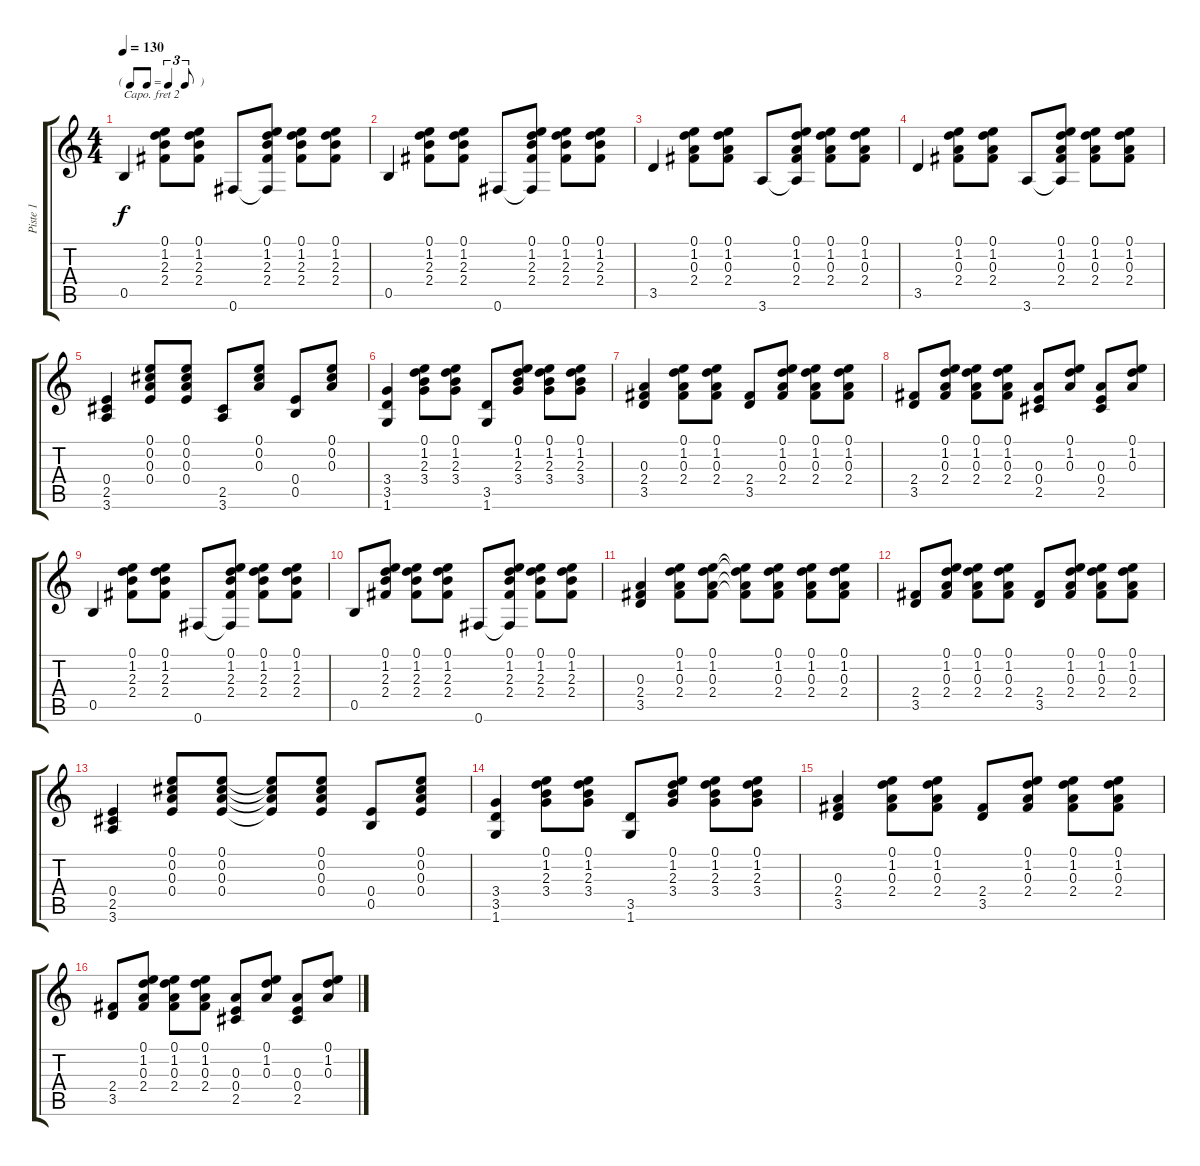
\track ("Piste 1" "Piste 1") {instrument acousticguitarsteel}
\staff {score tabs}
\capo 2
\tuning (D4 B3 G3 D3 A2 E2) {hide}
\ts (4 4)
\tf triplet8th
\tempo 130
\clef g2
\ks c
0.5.4{dy f} (0.1 1.2 2.3 2.4).8 (0.1 1.2 2.3 2.4).8 0.6.8 (0.1 1.2 2.3 2.4 0.6{t}).8 (0.1 1.2 2.3 2.4).8 (0.1 1.2 2.3 2.4).8 |
0.5.4 (0.1 1.2 2.3 2.4).8 (0.1 1.2 2.3 2.4).8 0.6.8 (0.1 1.2 2.3 2.4 0.6{t}).8 (0.1 1.2 2.3 2.4).8 (0.1 1.2 2.3 2.4).8 |
3.5.4 (0.1 1.2 0.3 2.4).8 (0.1 1.2 0.3 2.4).8 3.6.8 (0.1 1.2 0.3 2.4 3.6{t}).8 (0.1 1.2 0.3 2.4).8 (0.1 1.2 0.3 2.4).8 |
3.5.4 (0.1 1.2 0.3 2.4).8 (0.1 1.2 0.3 2.4).8 3.6.8 (0.1 1.2 0.3 2.4 3.6{t}).8 (0.1 1.2 0.3 2.4).8 (0.1 1.2 0.3 2.4).8 |
(0.4 2.5 3.6).4 (0.1 0.2 0.3 0.4).8 (0.1 0.2 0.3 0.4).8 (2.5 3.6).8 (0.1 0.2 0.3).8 (0.4 0.5).8 (0.1 0.2 0.3).8 |
(3.4 3.5 1.6).4 (0.1 1.2 2.3 3.4).8 (0.1 1.2 2.3 3.4).8 (3.5 1.6).8 (0.1 1.2 2.3 3.4).8 (0.1 1.2 2.3 3.4).8 (0.1 1.2 2.3 3.4).8 |
(0.3 2.4 3.5).4 (0.1 1.2 0.3 2.4).8 (0.1 1.2 0.3 2.4).8 (2.4 3.5).8 (0.1 1.2 0.3 2.4).8 (0.1 1.2 0.3 2.4).8 (0.1 1.2 0.3 2.4).8 |
(2.4 3.5).8 (0.1 1.2 0.3 2.4).8 (0.1 1.2 0.3 2.4).8 (0.1 1.2 0.3 2.4).8 (0.3 0.4 2.5).8 (0.1 1.2 0.3).8 (0.3 0.4 2.5).8 (0.1 1.2 0.3).8 |
0.5.4 (0.1 1.2 2.3 2.4).8 (0.1 1.2 2.3 2.4).8 0.6.8 (0.1 1.2 2.3 2.4 0.6{t}).8 (0.1 1.2 2.3 2.4).8 (0.1 1.2 2.3 2.4).8 |
0.5.8 (0.1 1.2 2.3 2.4).8 (0.1 1.2 2.3 2.4).8 (0.1 1.2 2.3 2.4).8 0.6.8 (0.1 1.2 2.3 2.4 0.6{t}).8 (0.1 1.2 2.3 2.4).8 (0.1 1.2 2.3 2.4).8 |
(0.3 2.4 3.5).4 (0.1 1.2 0.3 2.4).8 (0.1 1.2 0.3 2.4).8 (0.1{t} 1.2{t} 0.3{t} 2.4{t}).8 (0.1 1.2 0.3 2.4).8 (0.1 1.2 0.3 2.4).8 (0.1 1.2 0.3 2.4).8 |
(2.4 3.5).8 (0.1 1.2 0.3 2.4).8 (0.1 1.2 0.3 2.4).8 (0.1 1.2 0.3 2.4).8 (2.4 3.5).8 (0.1 1.2 0.3 2.4).8 (0.1 1.2 0.3 2.4).8 (0.1 1.2 0.3 2.4).8 |
(0.4 2.5 3.6).4 (0.1 0.2 0.3 0.4).8 (0.1 0.2 0.3 0.4).8 (0.1{t} 0.2{t} 0.3{t} 0.4{t}).8 (0.1 0.2 0.3 0.4).8 (0.4 0.5).8 (0.1 0.2 0.3 0.4).8 |
(3.4 3.5 1.6).4 (0.1 1.2 2.3 3.4).8 (0.1 1.2 2.3 3.4).8 (3.5 1.6).8 (0.1 1.2 2.3 3.4).8 (0.1 1.2 2.3 3.4).8 (0.1 1.2 2.3 3.4).8 |
(0.3 2.4 3.5).4 (0.1 1.2 0.3 2.4).8 (0.1 1.2 0.3 2.4).8 (2.4 3.5).8 (0.1 1.2 0.3 2.4).8 (0.1 1.2 0.3 2.4).8 (0.1 1.2 0.3 2.4).8 |
(2.4 3.5).8 (0.1 1.2 0.3 2.4).8 (0.1 1.2 0.3 2.4).8 (0.1 1.2 0.3 2.4).8 (0.3 0.4 2.5).8 (0.1 1.2 0.3).8 (0.3 0.4 2.5).8 (0.1 1.2 0.3).8
